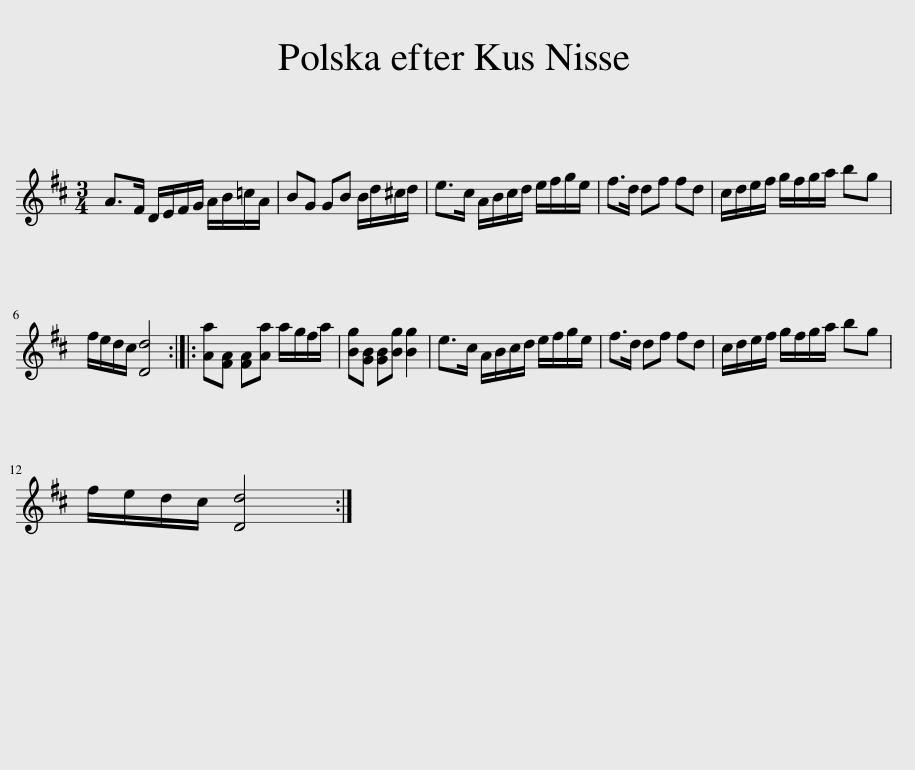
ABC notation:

X:1
L:1/8
M:3/4
I:linebreak $
K:D
V:1 treble
V:1
 A>F D/E/F/G/ A/B/=c/A/ | BG GB B/d/^c/d/ | e>c A/B/c/d/ e/f/g/e/ | f>d df fd | c/d/e/f/ g/f/g/a/ bg |$ %5
 f/e/d/c/ [Dd]4 :: [Aa][FA] [FA][Aa] a/g/f/a/ | [Bg][GB] [GB][Bg] [Bg]2 | e>c A/B/c/d/ e/f/g/e/ | f>d df fd | %10
 c/d/e/f/ g/f/g/a/ bg |$ f/e/d/c/ [Dd]4 :| %12
